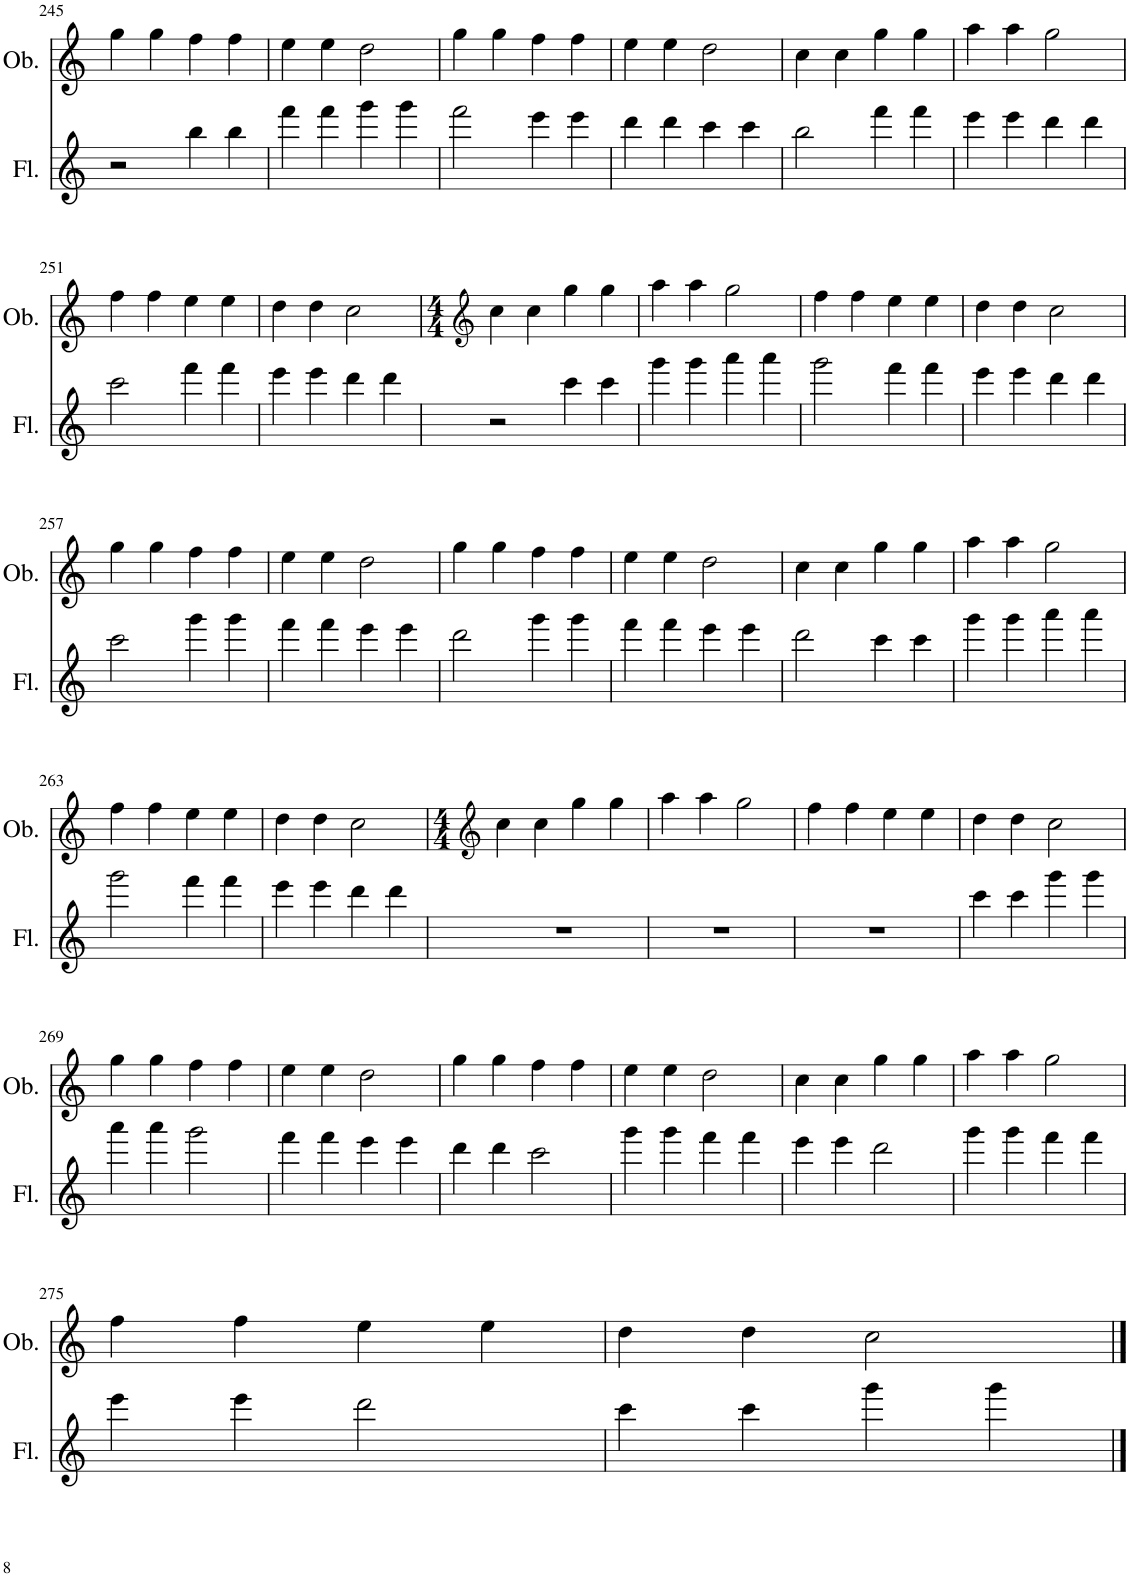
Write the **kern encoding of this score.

**kern	**kern
*part2	*part1
*staff2	*staff1
*I"Flute	*I"Oboe
*I'Fl.	*I'Ob.
!!LO:PB:g=z
*clefG2	*clefG2
*k[]	*k[]
*M4/4	*M4/4
=245	=245
2r	4gg\
.	4gg\
4bb\	4ff\
4bb\	4ff\
=246	=246
4fff\	4ee\
4fff\	4ee\
4ggg\	2dd\
4ggg\	.
=247	=247
2fff\	4gg\
.	4gg\
4eee\	4ff\
4eee\	4ff\
=248	=248
4ddd\	4ee\
4ddd\	4ee\
4ccc\	2dd\
4ccc\	.
=249	=249
2bb\	4cc\
.	4cc\
4fff\	4gg\
4fff\	4gg\
=250	=250
4eee\	4aa\
4eee\	4aa\
4ddd\	2gg\
4ddd\	.
!!LO:LB:g=z
=251	=251
2ccc\	4ff\
.	4ff\
4fff\	4ee\
4fff\	4ee\
=252	=252
4eee\	4dd\
4eee\	4dd\
4ddd\	2cc\
4ddd\	.
=253	=253
*	*clefG2
*	*M4/4
2r	4cc\
.	4cc\
4ccc\	4gg\
4ccc\	4gg\
=254	=254
4ggg\	4aa\
4ggg\	4aa\
4aaa\	2gg\
4aaa\	.
=255	=255
2ggg\	4ff\
.	4ff\
4fff\	4ee\
4fff\	4ee\
=256	=256
4eee\	4dd\
4eee\	4dd\
4ddd\	2cc\
4ddd\	.
!!LO:LB:g=z
=257	=257
2ccc\	4gg\
.	4gg\
4ggg\	4ff\
4ggg\	4ff\
=258	=258
4fff\	4ee\
4fff\	4ee\
4eee\	2dd\
4eee\	.
=259	=259
2ddd\	4gg\
.	4gg\
4ggg\	4ff\
4ggg\	4ff\
=260	=260
4fff\	4ee\
4fff\	4ee\
4eee\	2dd\
4eee\	.
=261	=261
2ddd\	4cc\
.	4cc\
4ccc\	4gg\
4ccc\	4gg\
=262	=262
4ggg\	4aa\
4ggg\	4aa\
4aaa\	2gg\
4aaa\	.
!!LO:LB:g=z
=263	=263
2ggg\	4ff\
.	4ff\
4fff\	4ee\
4fff\	4ee\
=264	=264
4eee\	4dd\
4eee\	4dd\
4ddd\	2cc\
4ddd\	.
=265	=265
*	*clefG2
*	*M4/4
1r	4cc\
.	4cc\
.	4gg\
.	4gg\
=266	=266
1r	4aa\
.	4aa\
.	2gg\
=267	=267
1r	4ff\
.	4ff\
.	4ee\
.	4ee\
=268	=268
4ccc\	4dd\
4ccc\	4dd\
4ggg\	2cc\
4ggg\	.
!!LO:LB:g=z
=269	=269
4aaa\	4gg\
4aaa\	4gg\
2ggg\	4ff\
.	4ff\
=270	=270
4fff\	4ee\
4fff\	4ee\
4eee\	2dd\
4eee\	.
=271	=271
4ddd\	4gg\
4ddd\	4gg\
2ccc\	4ff\
.	4ff\
=272	=272
4ggg\	4ee\
4ggg\	4ee\
4fff\	2dd\
4fff\	.
=273	=273
4eee\	4cc\
4eee\	4cc\
2ddd\	4gg\
.	4gg\
=274	=274
4ggg\	4aa\
4ggg\	4aa\
4fff\	2gg\
4fff\	.
!!LO:LB:g=z
=275	=275
4eee\	4ff\
4eee\	4ff\
2ddd\	4ee\
.	4ee\
=276	=276
4ccc\	4dd\
4ccc\	4dd\
4ggg\	2cc\
4ggg\	.
==	==
*-	*-
